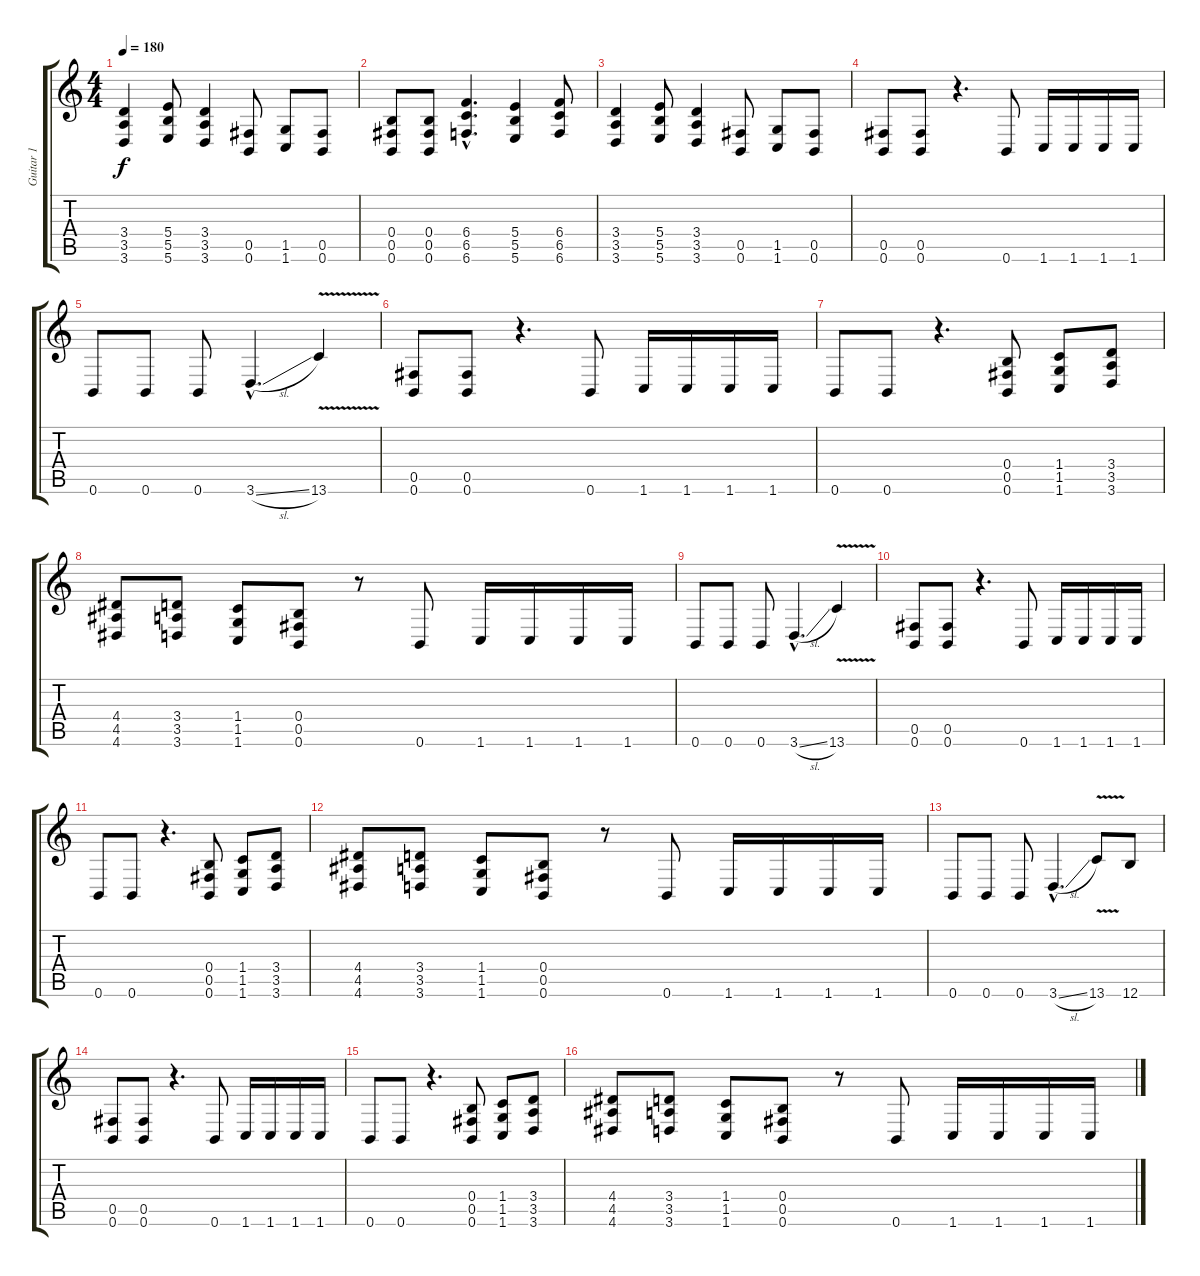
\track ("Guitar 1" "Guitar 1") {instrument distortionguitar}
\staff {score tabs}
\tuning (Db4 Ab3 E3 B2 Gb2 B1) {hide}
\ts (4 4)
\tempo 180
\clef g2
\ks c
(3.4 3.5 3.6).4{dy f} (5.4 5.5 5.6).8 (3.4 3.5 3.6).4 (0.5 0.6).8 (1.5 1.6).8 (0.5 0.6).8 |
(0.4 0.5 0.6).8 (0.4 0.5 0.6).8 (6.4{hac} 6.5{hac} 6.6{hac}).4{d} (5.4 5.5 5.6).4 (6.4 6.5 6.6).8 |
(3.4 3.5 3.6).4 (5.4 5.5 5.6).8 (3.4 3.5 3.6).4 (0.5 0.6).8 (1.5 1.6).8 (0.5 0.6).8 |
(0.5 0.6).8 (0.5 0.6).8 r.4{d} 0.6.8 1.6.16 1.6.16 1.6.16 1.6.16 |
0.6.8 0.6.8 0.6.8 3.6{sl hac}.4{d} 13.6{v}.4 |
(0.5 0.6).8 (0.5 0.6).8 r.4{d} 0.6.8 1.6.16 1.6.16 1.6.16 1.6.16 |
0.6.8 0.6.8 r.4{d} (0.4 0.5 0.6).8 (1.4 1.5 1.6).8 (3.4 3.5 3.6).8 |
(4.4 4.5 4.6).8 (3.4 3.5 3.6).8 (1.4 1.5 1.6).8 (0.4 0.5 0.6).8 r.8 0.6.8 1.6.16 1.6.16 1.6.16 1.6.16 |
0.6.8 0.6.8 0.6.8 3.6{sl hac}.4{d} 13.6{v}.4 |
(0.5 0.6).8 (0.5 0.6).8 r.4{d} 0.6.8 1.6.16 1.6.16 1.6.16 1.6.16 |
0.6.8 0.6.8 r.4{d} (0.4 0.5 0.6).8 (1.4 1.5 1.6).8 (3.4 3.5 3.6).8 |
(4.4 4.5 4.6).8 (3.4 3.5 3.6).8 (1.4 1.5 1.6).8 (0.4 0.5 0.6).8 r.8 0.6.8 1.6.16 1.6.16 1.6.16 1.6.16 |
0.6.8 0.6.8 0.6.8 3.6{sl hac}.4{d} 13.6{v}.8 12.6.8 |
(0.5 0.6).8 (0.5 0.6).8 r.4{d} 0.6.8 1.6.16 1.6.16 1.6.16 1.6.16 |
0.6.8 0.6.8 r.4{d} (0.4 0.5 0.6).8 (1.4 1.5 1.6).8 (3.4 3.5 3.6).8 |
(4.4 4.5 4.6).8 (3.4 3.5 3.6).8 (1.4 1.5 1.6).8 (0.4 0.5 0.6).8 r.8 0.6.8 1.6.16 1.6.16 1.6.16 1.6.16
